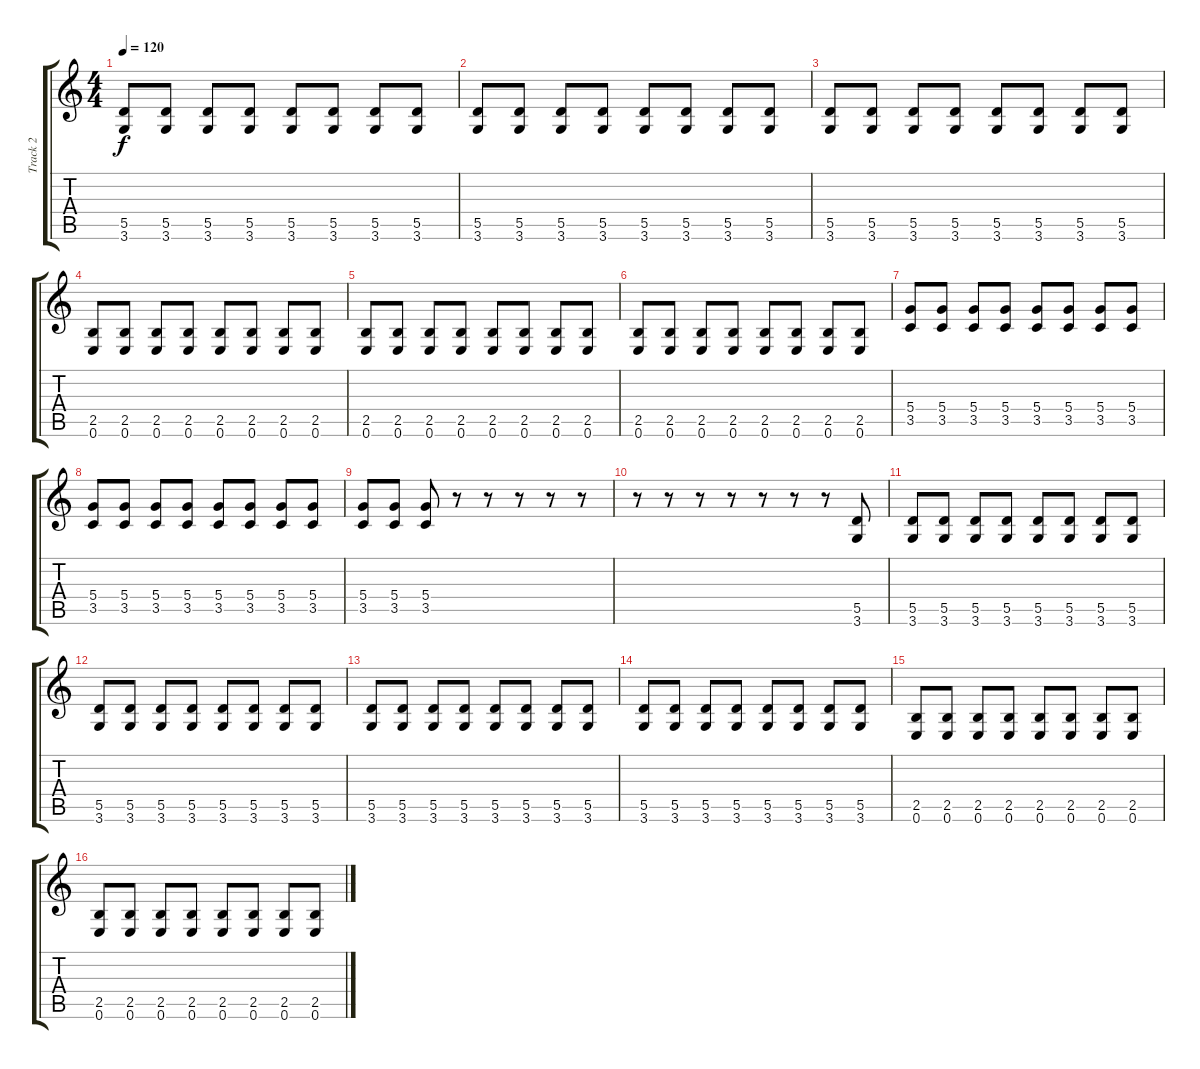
\track ("Track 2" "Track 2") {instrument electricguitarmuted}
\staff {score tabs}
\tuning (E4 B3 G3 D3 A2 E2) {hide}
\ts (4 4)
\tempo 120
\clef g2
\ks c
(5.5 3.6).8{dy f} (5.5 3.6).8 (5.5 3.6).8 (5.5 3.6).8 (5.5 3.6).8 (5.5 3.6).8 (5.5 3.6).8 (5.5 3.6).8 |
(5.5 3.6).8 (5.5 3.6).8 (5.5 3.6).8 (5.5 3.6).8 (5.5 3.6).8 (5.5 3.6).8 (5.5 3.6).8 (5.5 3.6).8 |
(5.5 3.6).8 (5.5 3.6).8 (5.5 3.6).8 (5.5 3.6).8 (5.5 3.6).8 (5.5 3.6).8 (5.5 3.6).8 (5.5 3.6).8 |
(2.5 0.6).8 (2.5 0.6).8 (2.5 0.6).8 (2.5 0.6).8 (2.5 0.6).8 (2.5 0.6).8 (2.5 0.6).8 (2.5 0.6).8 |
(2.5 0.6).8 (2.5 0.6).8 (2.5 0.6).8 (2.5 0.6).8 (2.5 0.6).8 (2.5 0.6).8 (2.5 0.6).8 (2.5 0.6).8 |
(2.5 0.6).8 (2.5 0.6).8 (2.5 0.6).8 (2.5 0.6).8 (2.5 0.6).8 (2.5 0.6).8 (2.5 0.6).8 (2.5 0.6).8 |
(5.4 3.5).8 (5.4 3.5).8 (5.4 3.5).8 (5.4 3.5).8 (5.4 3.5).8 (5.4 3.5).8 (5.4 3.5).8 (5.4 3.5).8 |
(5.4 3.5).8 (5.4 3.5).8 (5.4 3.5).8 (5.4 3.5).8 (5.4 3.5).8 (5.4 3.5).8 (5.4 3.5).8 (5.4 3.5).8 |
(5.4 3.5).8 (5.4 3.5).8 (5.4 3.5).8 r.8 r.8 r.8 r.8 r.8 |
r.8 r.8 r.8 r.8 r.8 r.8 r.8 (5.5 3.6).8 |
(5.5 3.6).8 (5.5 3.6).8 (5.5 3.6).8 (5.5 3.6).8 (5.5 3.6).8 (5.5 3.6).8 (5.5 3.6).8 (5.5 3.6).8 |
(5.5 3.6).8 (5.5 3.6).8 (5.5 3.6).8 (5.5 3.6).8 (5.5 3.6).8 (5.5 3.6).8 (5.5 3.6).8 (5.5 3.6).8 |
(5.5 3.6).8 (5.5 3.6).8 (5.5 3.6).8 (5.5 3.6).8 (5.5 3.6).8 (5.5 3.6).8 (5.5 3.6).8 (5.5 3.6).8 |
(5.5 3.6).8 (5.5 3.6).8 (5.5 3.6).8 (5.5 3.6).8 (5.5 3.6).8 (5.5 3.6).8 (5.5 3.6).8 (5.5 3.6).8 |
(2.5 0.6).8 (2.5 0.6).8 (2.5 0.6).8 (2.5 0.6).8 (2.5 0.6).8 (2.5 0.6).8 (2.5 0.6).8 (2.5 0.6).8 |
(2.5 0.6).8 (2.5 0.6).8 (2.5 0.6).8 (2.5 0.6).8 (2.5 0.6).8 (2.5 0.6).8 (2.5 0.6).8 (2.5 0.6).8
